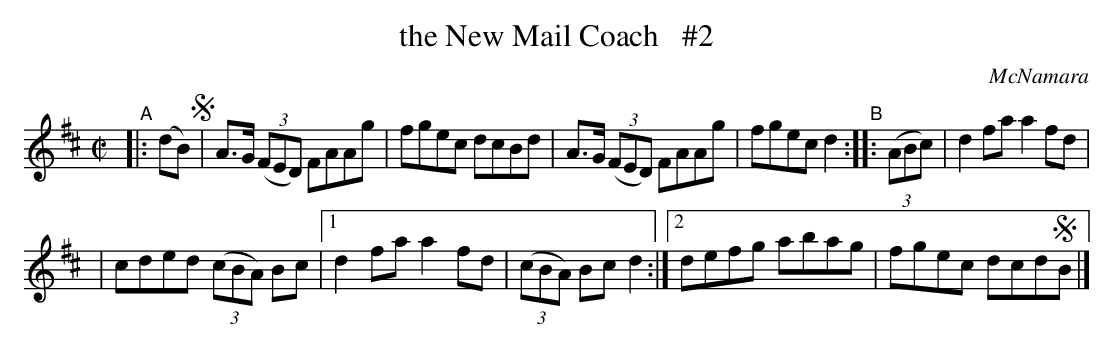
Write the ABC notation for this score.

X:1
T: the New Mail Coach   #2
O: McNamara
M: C|
L: 1/8
K: D
"^A"|: (dB) !segno!| A>G (3(FED) FAAg | fgec dcBd | A>G (3(FED) FAAg | fgec d2 "^B":: (3(ABc) | d2fa a2fd |
| cded (3(cBA) Bc |1 d2fa a2fd | (3(cBA) Bc d2 :|2 defg abag | fgec dcd!segno!B |]
